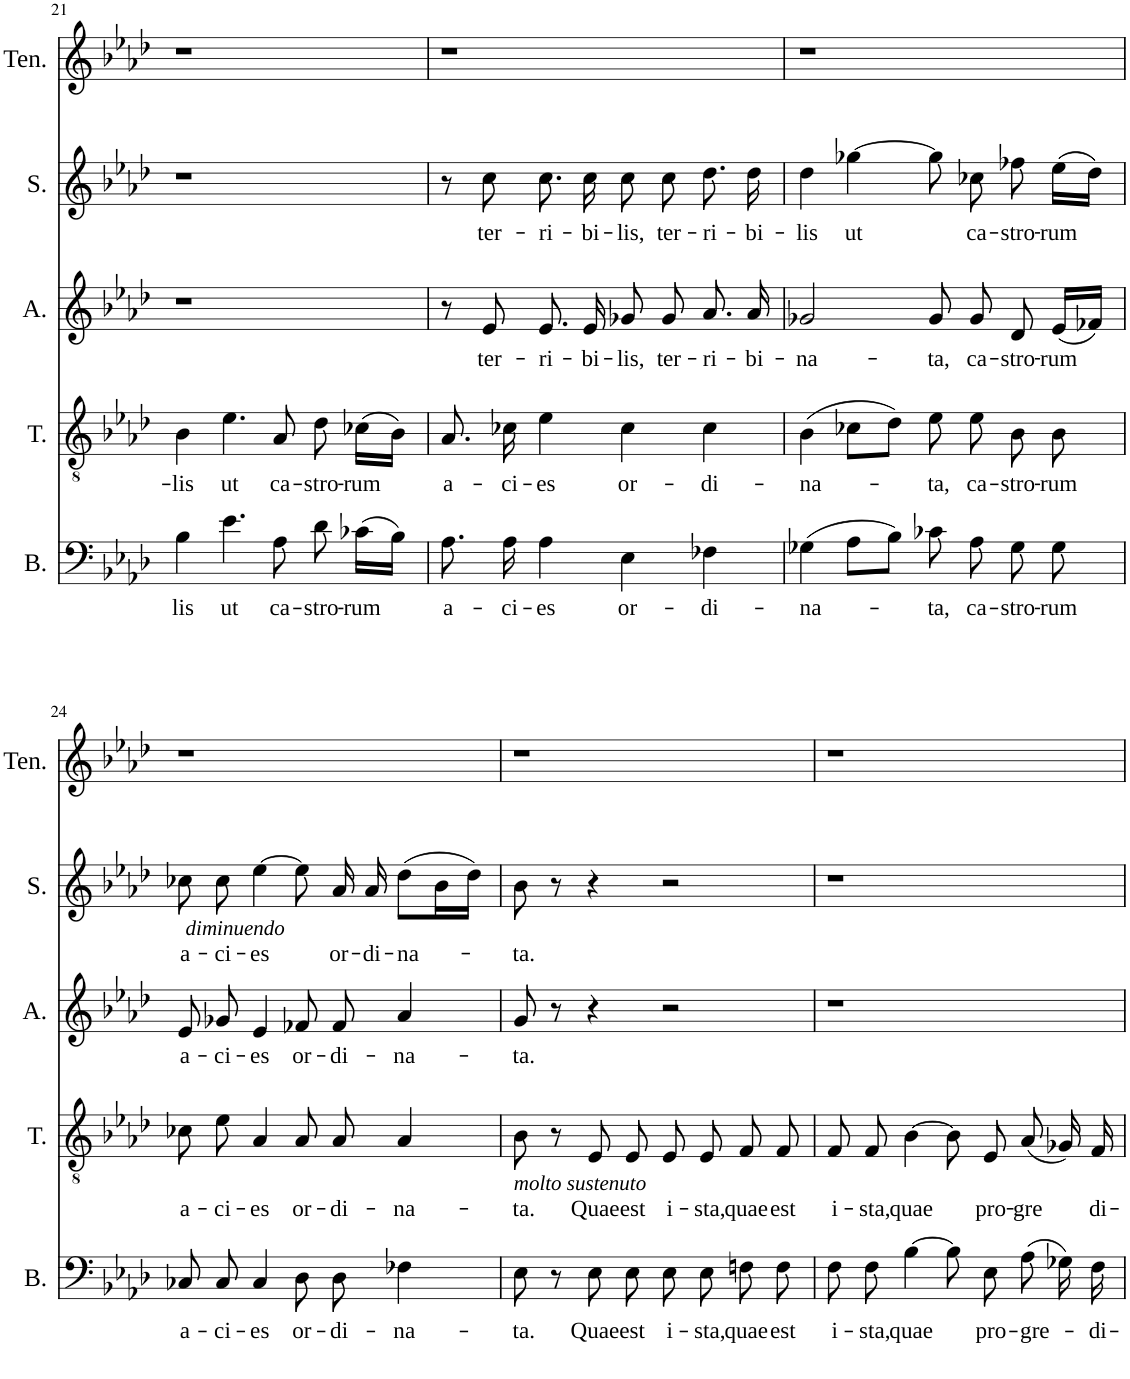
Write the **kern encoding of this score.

**kern	**text	**kern	**text	**dynam	**kern	**text	**kern	**text	**dynam
*part4	*part4	*part3	*part3	*part3	*part2	*part2	*part1	*part1	*part1
*staff4	*staff4	*staff3	*staff3	*staff3	*staff2	*staff2	*staff1	*staff1	*staff1
*I"B.	*	*I"T.	*	*	*I"A.	*	*I"S.	*	*
*I'B.	*	*I'T.	*	*	*I'A.	*	*I'S.	*	*
!!LO:PB:g=z
*clefF4	*	*clefGv2	*	*	*clefG2	*	*clefG2	*	*
*k[b-e-a-d-]	*	*k[b-e-a-d-]	*	*	*k[b-e-a-d-]	*	*k[b-e-a-d-]	*	*
*M4/4	*	*M4/4	*	*	*M4/4	*	*M4/4	*	*
=21	=21	=21	=21	=21	=21	=21	=21	=21	=21
!	!LO:LY:b	!	!LO:LY:b	!	!	!	!	!	!
4B-\	lis	4B-\	-lis	.	1r	.	1r	.	.
!	!LO:LY:b	!	!LO:LY:b	!	!	!	!	!	!
4.e-\	ut	4.e-\	ut	.	.	.	.	.	.
!	!LO:LY:b	!	!LO:LY:b	!	!	!	!	!	!
8A-\	ca-	8A-/	ca-	.	.	.	.	.	.
!	!LO:LY:b	!	!LO:LY:b	!	!	!	!	!	!
8d-\	-stro-	8d-\	-stro-	.	.	.	.	.	.
!	!LO:LY:b	!	!LO:LY:b	!	!	!	!	!	!
(16c-X\LL	-rum	(16c-X\LL	-rum	.	.	.	.	.	.
16B-\JJ)	.	16B-\JJ)	.	.	.	.	.	.	.
=22	=22	=22	=22	=22	=22	=22	=22	=22	=22
!	!LO:LY:b	!	!LO:LY:b	!	!	!	!	!	!
8.A-\	a-	8.A-/	a-	.	8r	.	8r	.	.
!	!	!	!	!	!	!LO:LY:b	!	!LO:LY:b	!
.	.	.	.	.	8e-/	ter-	8cc\	ter-	.
!	!LO:LY:b	!	!LO:LY:b	!	!	!	!	!	!
16A-\	-ci-	16c-X\	-ci-	.	.	.	.	.	.
!	!LO:LY:b	!	!LO:LY:b	!	!	!LO:LY:b	!	!LO:LY:b	!
4A-\	-es	4e-\	-es	.	8.e-/	-ri-	8.cc\	-ri-	.
!	!	!	!	!	!	!LO:LY:b	!	!LO:LY:b	!
.	.	.	.	.	16e-/	-bi-	16cc\	-bi-	.
!	!LO:LY:b	!	!LO:LY:b	!	!	!LO:LY:b	!	!LO:LY:b	!
4E-\	or-	4c-\	or-	.	8g-X/	-lis,	8cc\	-lis,	.
!	!	!	!	!	!	!LO:LY:b	!	!LO:LY:b	!
.	.	.	.	.	8g-/	ter-	8cc\	ter-	.
!	!LO:LY:b	!	!LO:LY:b	!	!	!LO:LY:b	!	!LO:LY:b	!
4F-X\	-di-	4c-\	-di-	.	8.a-/	-ri-	8.dd-\	-ri-	.
!	!	!	!	!	!	!LO:LY:b	!	!LO:LY:b	!
.	.	.	.	.	16a-/	-bi-	16dd-\	-bi-	.
=23	=23	=23	=23	=23	=23	=23	=23	=23	=23
!	!LO:LY:b	!	!LO:LY:b	!	!	!LO:LY:b	!	!LO:LY:b	!
(4G-X\	-na-	(4B-\	-na-	.	2g-X/	-na-	4dd-\	-lis	.
!	!	!	!	!	!	!	!	!LO:LY:b	!
8A-\L	.	8c-X\L	.	.	.	.	[4gg-X\	ut	.
8B-\J)	.	8d-\J)	.	.	.	.	.	.	.
!	!LO:LY:b	!	!LO:LY:b	!	!	!LO:LY:b	!	!	!
8c-X\	-ta,	8e-\	-ta,	.	8g-/	-ta,	8gg-\]	.	.
!	!LO:LY:b	!	!LO:LY:b	!	!	!LO:LY:b	!	!LO:LY:b	!
8A-\	ca-	8e-\	ca-	.	8g-/	ca-	8cc-X\	ca-	.
!	!LO:LY:b	!	!LO:LY:b	!	!	!LO:LY:b	!	!LO:LY:b	!
8G-\	-stro-	8B-\	-stro-	.	8d-/	-stro-	8ff-X\	-stro-	.
!	!LO:LY:b	!	!LO:LY:b	!	!	!LO:LY:b	!	!LO:LY:b	!
8G-\	-rum	8B-\	-rum	.	(16e-/LL	-rum	(16ee-\LL	-rum	.
.	.	.	.	.	16f-X/JJ)	.	16dd-\JJ)	.	.
!!LO:LB:g=z
=24	=24	=24	=24	=24	=24	=24	=24	=24	=24
!	!LO:LY:b	!	!LO:LY:b	!	!	!LO:LY:b	!	!LO:LY:b	!
8C-X/	a-	8c-X\	a-	.	8e-/	a-	8cc-X\	a-	.
!	!LO:LY:b	!	!LO:LY:b	!	!	!LO:LY:b	!	!LO:LY:b	!
8C-/	-ci-	8e-\	-ci-	.	8g-X/	-ci-	8cc-\	-ci-	.
!	!LO:LY:b	!	!LO:LY:b	!	!	!LO:LY:b	!	!LO:LY:b	!LO:DY:b
4C-/	-es	4A-/	-es	.	4e-/	-es	[4ee-\	-es	other-dynamics
!	!LO:LY:b	!	!LO:LY:b	!	!	!LO:LY:b	!	!	!
8D-\	or-	8A-/	or-	.	8f-X/	or-	8ee-\]	.	.
!	!LO:LY:b	!	!LO:LY:b	!	!	!LO:LY:b	!	!LO:LY:b	!
8D-\	-di-	8A-/	-di-	.	8f-/	-di-	16a-/	or-	.
!	!	!	!	!	!	!	!	!LO:LY:b	!
.	.	.	.	.	.	.	16a-/	-di-	.
!	!LO:LY:b	!	!LO:LY:b	!	!	!LO:LY:b	!	!LO:LY:b	!
4F-X\	-na-	4A-/	-na-	.	4a-/	-na-	(8dd-\L	-na-	.
.	.	.	.	.	.	.	16b-\L	.	.
.	.	.	.	.	.	.	16dd-\JJ)	.	.
=25	=25	=25	=25	=25	=25	=25	=25	=25	=25
!	!LO:LY:b	!	!LO:LY:b	!	!	!LO:LY:b	!	!LO:LY:b	!
8E-\	-ta.	8B-\	-ta.	.	8g/	-ta.	8b-\	-ta.	.
8r	.	8r	.	.	8r	.	8r	.	.
!	!LO:LY:b	!	!LO:LY:b	!LO:DY:b	!	!	!	!	!
8E-\	Quae	8E-/	Quae	other-dynamics	4r	.	4r	.	.
!	!LO:LY:b	!	!LO:LY:b	!	!	!	!	!	!
8E-\	est	8E-/	est	.	.	.	.	.	.
!	!LO:LY:b	!	!LO:LY:b	!	!	!	!	!	!
8E-\	i-	8E-/	i-	.	2r	.	2r	.	.
!	!LO:LY:b	!	!LO:LY:b	!	!	!	!	!	!
8E-\	-sta,	8E-/	-sta,	.	.	.	.	.	.
!	!LO:LY:b	!	!LO:LY:b	!	!	!	!	!	!
8Fn\	quae	8F/	quae	.	.	.	.	.	.
!	!LO:LY:b	!	!LO:LY:b	!	!	!	!	!	!
8F\	est	8F/	est	.	.	.	.	.	.
=26	=26	=26	=26	=26	=26	=26	=26	=26	=26
!	!LO:LY:b	!	!LO:LY:b	!	!	!	!	!	!
8F\	i-	8F/	i-	.	1r	.	1r	.	.
!	!LO:LY:b	!	!LO:LY:b	!	!	!	!	!	!
8F\	-sta,	8F/	-sta,	.	.	.	.	.	.
!	!LO:LY:b	!	!LO:LY:b	!	!	!	!	!	!
[4B-\	quae	[4B-\	quae	.	.	.	.	.	.
8B-\]	.	8B-\]	.	.	.	.	.	.	.
!	!LO:LY:b	!	!LO:LY:b	!	!	!	!	!	!
8E-\	pro-	8E-/	pro-	.	.	.	.	.	.
!	!LO:LY:b	!	!LO:LY:b	!	!	!	!	!	!
(8A-\	-gre-	(8A-/	-gre	.	.	.	.	.	.
16G-X\)	.	16G-X/)	.	.	.	.	.	.	.
!	!LO:LY:b	!	!LO:LY:b	!	!	!	!	!	!
16F\	-di-	16F/	di-	.	.	.	.	.	.
=	=	=	=	=	=	=	=	=	=
*-	*-	*-	*-	*-	*-	*-	*-	*-	*-
